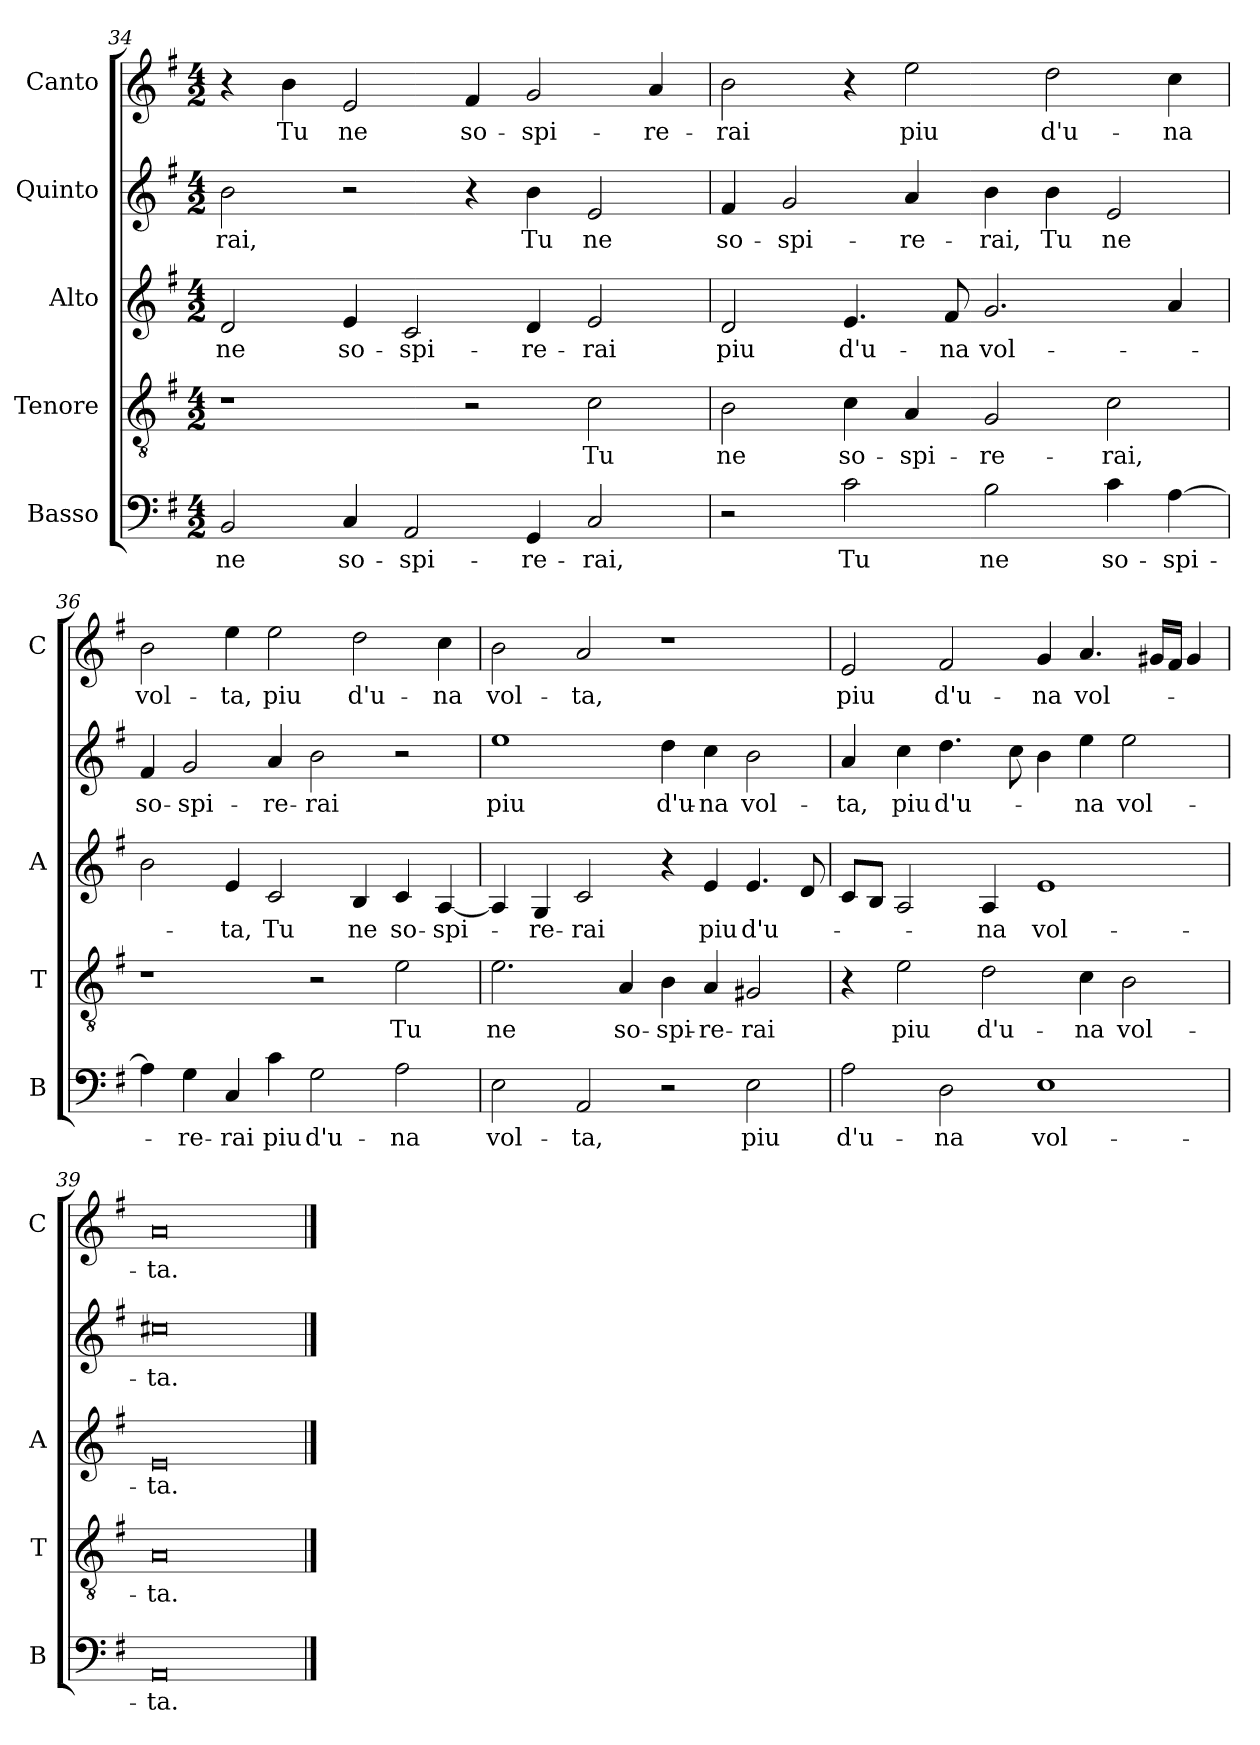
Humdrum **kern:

**kern	**text	**kern	**text	**kern	**text	**kern	**text	**kern	**text
*part5	*part5	*part4	*part4	*part3	*part3	*part2	*part2	*part1	*part1
*staff5	*staff5	*staff4	*staff4	*staff3	*staff3	*staff2	*staff2	*staff1	*staff1
*I"Basso	*	*I"Tenore	*	*I"Alto	*	*I"Quinto	*	*I"Canto	*
*I'B	*	*I'T	*	*I'A	*	*	*	*I'C	*
*clefF4	*	*clefGv2	*	*clefG2	*	*clefG2	*	*clefG2	*
*k[f#]	*	*k[f#]	*	*k[f#]	*	*k[f#]	*	*k[f#]	*
*G:	*	*G:	*	*G:	*	*G:	*	*G:	*
*M4/2	*	*M4/2	*	*M4/2	*	*M4/2	*	*M4/2	*
=34	=34	=34	=34	=34	=34	=34	=34	=34	=34
!	!LO:LY:b	!	!	!	!LO:LY:b	!	!LO:LY:b	!	!
2BB/	ne	1r	.	2d/	ne	2b\	-rai,	4r	.
!	!	!	!	!	!	!	!	!	!LO:LY:b
.	.	.	.	.	.	.	.	4b\	Tu
!	!LO:LY:b	!	!	!	!LO:LY:b	!	!	!	!LO:LY:b
4C/	so-	.	.	4e/	so-	2r	.	2e/	ne
!	!LO:LY:b	!	!	!	!LO:LY:b	!	!	!	!
2AA/	-spi-	.	.	2c/	-spi-	.	.	.	.
!	!	!	!	!	!	!	!	!	!LO:LY:b
.	.	2r	.	.	.	4r	.	4f#/	so-
!	!LO:LY:b	!	!	!	!LO:LY:b	!	!LO:LY:b	!	!LO:LY:b
4GG/	-re-	.	.	4d/	-re-	4b\	Tu	2g/	-spi-
!	!LO:LY:b	!	!LO:LY:b	!	!LO:LY:b	!	!LO:LY:b	!	!
2C/	-rai,	2c\	Tu	2e/	-rai	2e/	ne	.	.
!	!	!	!	!	!	!	!	!	!LO:LY:b
.	.	.	.	.	.	.	.	4a/	-re-
!!LO:LB:g=z
=35	=35	=35	=35	=35	=35	=35	=35	=35	=35
!	!	!	!LO:LY:b	!	!LO:LY:b	!	!LO:LY:b	!	!LO:LY:b
2r	.	2B\	ne	2d/	piu	4f#/	so-	2b\	-rai
!	!	!	!	!	!	!	!LO:LY:b	!	!
.	.	.	.	.	.	2g/	-spi-	.	.
!	!LO:LY:b	!	!LO:LY:b	!	!LO:LY:b	!	!	!	!
2c\	Tu	4c\	so-	4.e/	d'u-	.	.	4r	.
!	!	!	!LO:LY:b	!	!	!	!LO:LY:b	!	!LO:LY:b
.	.	4A/	-spi-	.	.	4a/	-re-	2ee\	piu
!	!	!	!	!	!LO:LY:b	!	!	!	!
.	.	.	.	8f#/	-na	.	.	.	.
!	!LO:LY:b	!	!LO:LY:b	!	!LO:LY:b	!	!LO:LY:b	!	!
2B\	ne	2G/	-re-	2.g/	vol-	4b\	-rai,	.	.
!	!	!	!	!	!	!	!LO:LY:b	!	!LO:LY:b
.	.	.	.	.	.	4b\	Tu	2dd\	d'u-
!	!LO:LY:b	!	!LO:LY:b	!	!	!	!LO:LY:b	!	!
4c\	so-	2c\	-rai,	.	.	2e/	ne	.	.
!	!LO:LY:b	!	!	!	!	!	!	!	!LO:LY:b
[4A\	-spi-	.	.	4a/	.	.	.	4cc\	-na
=36	=36	=36	=36	=36	=36	=36	=36	=36	=36
!	!	!	!	!	!	!	!LO:LY:b	!	!LO:LY:b
4A\]	.	1r	.	2b\	.	4f#/	so-	2b\	vol-
!	!LO:LY:b	!	!	!	!	!	!LO:LY:b	!	!
4G\	-re-	.	.	.	.	2g/	-spi-	.	.
!	!LO:LY:b	!	!	!	!LO:LY:b	!	!	!	!LO:LY:b
4C/	-rai	.	.	4e/	-ta,	.	.	4ee\	-ta,
!	!LO:LY:b	!	!	!	!LO:LY:b	!	!LO:LY:b	!	!LO:LY:b
4c\	piu	.	.	2c/	Tu	4a/	-re-	2ee\	piu
!	!LO:LY:b	!	!	!	!	!	!LO:LY:b	!	!
2G\	d'u-	2r	.	.	.	2b\	-rai	.	.
!	!	!	!	!	!LO:LY:b	!	!	!	!LO:LY:b
.	.	.	.	4B/	ne	.	.	2dd\	d'u-
!	!LO:LY:b	!	!LO:LY:b	!	!LO:LY:b	!	!	!	!
2A\	-na	2e\	Tu	4c/	so-	2r	.	.	.
!	!	!	!	!	!LO:LY:b	!	!	!	!LO:LY:b
.	.	.	.	[4A/	-spi-	.	.	4cc\	-na
=37	=37	=37	=37	=37	=37	=37	=37	=37	=37
!	!LO:LY:b	!	!LO:LY:b	!	!	!	!LO:LY:b	!	!LO:LY:b
2E\	vol-	2.e\	ne	4A/]	.	1ee	piu	2b\	vol-
!	!	!	!	!	!LO:LY:b	!	!	!	!
.	.	.	.	4G/	-re-	.	.	.	.
!	!LO:LY:b	!	!	!	!LO:LY:b	!	!	!	!LO:LY:b
2AA/	-ta,	.	.	2c/	-rai	.	.	2a/	-ta,
!	!	!	!LO:LY:b	!	!	!	!	!	!
.	.	4A/	so-	.	.	.	.	.	.
!	!	!	!LO:LY:b	!	!	!	!LO:LY:b	!	!
2r	.	4B\	-spi-	4r	.	4dd\	d'u-	1r	.
!	!	!	!LO:LY:b	!	!LO:LY:b	!	!LO:LY:b	!	!
.	.	4A/	-re-	4e/	piu	4cc\	-na	.	.
!	!LO:LY:b	!	!LO:LY:b	!	!LO:LY:b	!	!LO:LY:b	!	!
2E\	piu	2G#X/	-rai	4.e/	d'u-	2b\	vol-	.	.
.	.	.	.	8d/	.	.	.	.	.
=38	=38	=38	=38	=38	=38	=38	=38	=38	=38
!	!LO:LY:b	!	!	!	!	!	!LO:LY:b	!	!LO:LY:b
2A\	d'u-	4r	.	8c/L	.	4a/	-ta,	2e/	piu
.	.	.	.	8B/J	.	.	.	.	.
!	!	!	!LO:LY:b	!	!	!	!LO:LY:b	!	!
.	.	2e\	piu	2A/	.	4cc\	piu	.	.
!	!LO:LY:b	!	!	!	!	!	!LO:LY:b	!	!LO:LY:b
2D\	-na	.	.	.	.	4.dd\	d'u-	2f#/	d'u-
!	!	!	!LO:LY:b	!	!LO:LY:b	!	!	!	!
.	.	2d\	d'u-	4A/	-na	.	.	.	.
.	.	.	.	.	.	8cc\	.	.	.
!	!LO:LY:b	!	!	!	!LO:LY:b	!	!	!	!LO:LY:b
1E	vol-	.	.	1e	vol-	4b\	.	4g/	-na
!	!	!	!LO:LY:b	!	!	!	!LO:LY:b	!	!LO:LY:b
.	.	4c\	-na	.	.	4ee\	-na	4.a/	vol-
!	!	!	!LO:LY:b	!	!	!	!LO:LY:b	!	!
.	.	2B\	vol-	.	.	2ee\	vol-	.	.
.	.	.	.	.	.	.	.	16g#X/LL	.
.	.	.	.	.	.	.	.	16f#/JJ	.
.	.	.	.	.	.	.	.	4g#/	.
=39	=39	=39	=39	=39	=39	=39	=39	=39	=39
!	!LO:LY:b	!	!LO:LY:b	!	!LO:LY:b	!	!LO:LY:b	!	!LO:LY:b
0AA	-ta.	0A	-ta.	0e	-ta.	0cc#X	-ta.	0a	-ta.
==	==	==	==	==	==	==	==	==	==
*-	*-	*-	*-	*-	*-	*-	*-	*-	*-
